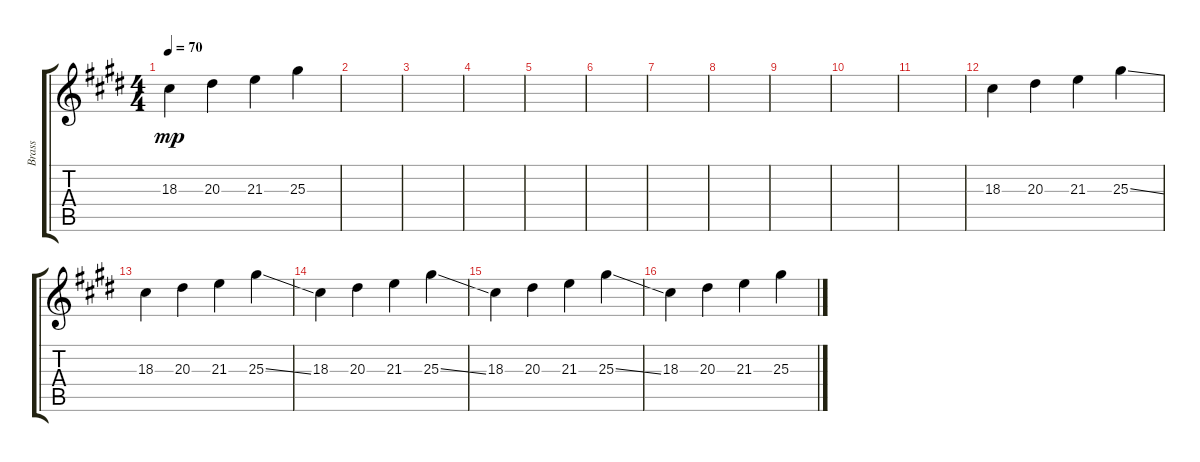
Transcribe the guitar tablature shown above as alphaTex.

\track ("Brass" "Brass") {instrument trombone}
\staff {score tabs}
\tuning (E4 B3 G3 D3 A2 E2) {hide}
\ts (4 4)
\tempo 70
\clef g2
\ks e
18.3.4{dy mp} 20.3.4 21.3.4 25.3.4 |
|
|
|
|
|
|
|
|
|
|
18.3.4 20.3.4 21.3.4 25.3{ss}.4 |
18.3.4 20.3.4 21.3.4 25.3{ss}.4 |
18.3.4 20.3.4 21.3.4 25.3{ss}.4 |
18.3.4 20.3.4 21.3.4 25.3{ss}.4 |
18.3.4 20.3.4 21.3.4 25.3{ss}.4
